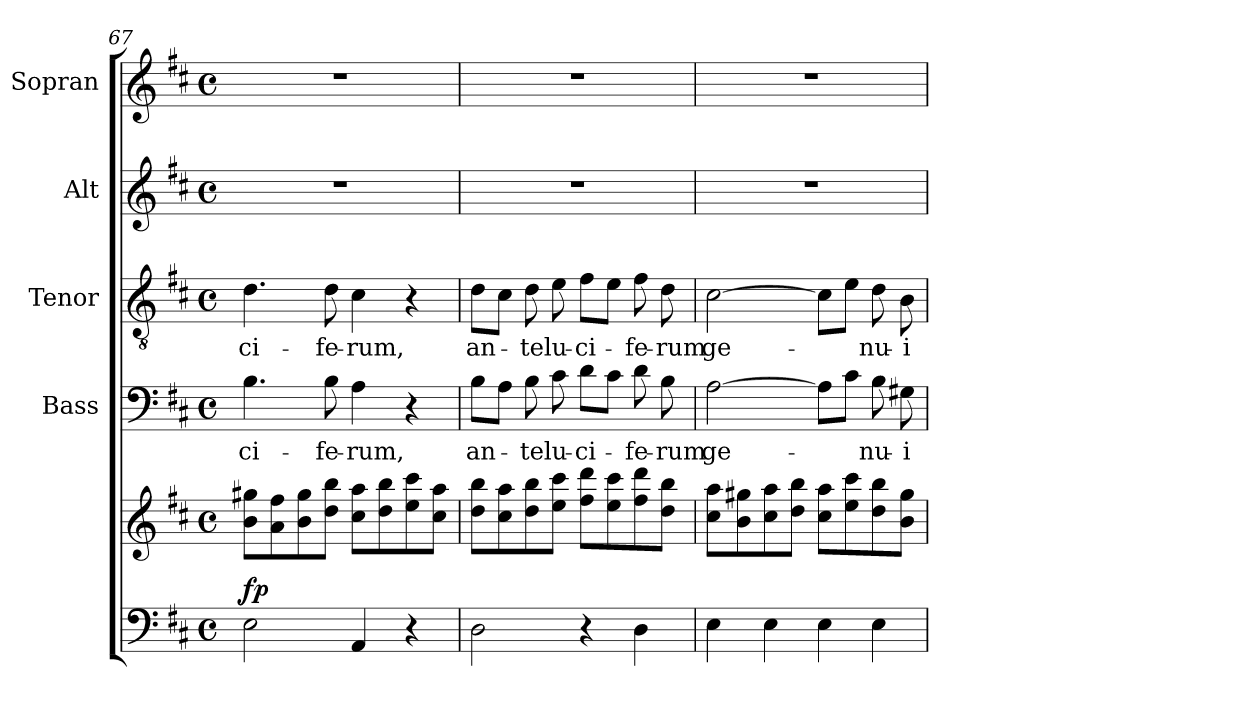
**kern	**kern	**dynam	**kern	**text	**kern	**text	**kern	**kern
*part5	*part5	*part5	*part4	*part4	*part3	*part3	*part2	*part1
*staff6	*staff5	*staff5/6	*staff4	*staff4	*staff3	*staff3	*staff2	*staff1
*	*	*	*I"Bass	*	*I"Tenor	*	*I"Alt	*I"Sopran
*	*	*	*I'B.	*	*I'T.	*	*I'A.	*I'S.
*clefF4	*clefG2	*	*clefF4	*	*clefGv2	*	*clefG2	*clefG2
*k[f#c#]	*k[f#c#]	*	*k[f#c#]	*	*k[f#c#]	*	*k[f#c#]	*k[f#c#]
*D:	*D:	*	*D:	*	*D:	*	*D:	*D:
*M4/4	*M4/4	*	*M4/4	*	*M4/4	*	*M4/4	*M4/4
*met(c)	*met(c)	*	*met(c)	*	*met(c)	*	*met(c)	*met(c)
=67	=67	=67	=67	=67	=67	=67	=67	=67
!	!	!LO:DY:a=2	!	!LO:LY:b	!	!LO:LY:b	!	!
2E\	8b\ 8gg#X\L	fp	4.B\	-ci-	4.d\	-ci-	1r	1r
.	8a\ 8ff#\	.	.	.	.	.	.	.
.	8b\ 8gg#\	.	.	.	.	.	.	.
!	!	!	!	!LO:LY:b	!	!LO:LY:b	!	!
.	8dd\ 8bb\J	.	8B\	-fe-	8d\	-fe-	.	.
!	!	!	!	!LO:LY:b	!	!LO:LY:b	!	!
4AA/	8cc#\ 8aa\L	.	4A\	-rum,	4c#\	-rum,	.	.
.	8dd\ 8bb\	.	.	.	.	.	.	.
4r	8ee\ 8ccc#\	.	4r	.	4r	.	.	.
.	8cc#\ 8aa\J	.	.	.	.	.	.	.
=68	=68	=68	=68	=68	=68	=68	=68	=68
!	!	!	!	!LO:LY:b	!	!LO:LY:b	!	!
2D\	8dd\ 8bb\L	.	8B\L	an-	8d\L	an-	1r	1r
.	8cc#\ 8aa\	.	8A\J	.	8c#\J	.	.	.
!	!	!	!	!LO:LY:b	!	!LO:LY:b	!	!
.	8dd\ 8bb\	.	8B\	-te	8d\	-te	.	.
!	!	!	!	!LO:LY:b	!	!LO:LY:b	!	!
.	8ee\ 8ccc#\J	.	8c#\	lu-	8e\	lu-	.	.
!	!	!	!	!LO:LY:b	!	!LO:LY:b	!	!
4r	8ff#\ 8ddd\L	.	8d\L	-ci-	8f#\L	-ci-	.	.
.	8ee\ 8ccc#\	.	8c#\J	.	8e\J	.	.	.
!	!	!	!	!LO:LY:b	!	!LO:LY:b	!	!
4D\	8ff#\ 8ddd\	.	8d\	-fe-	8f#\	-fe-	.	.
!	!	!	!	!LO:LY:b	!	!LO:LY:b	!	!
.	8dd\ 8bb\J	.	8B\	-rum	8d\	-rum	.	.
=69	=69	=69	=69	=69	=69	=69	=69	=69
!	!	!	!	!LO:LY:b	!	!LO:LY:b	!	!
4E\	8cc#\ 8aa\L	.	[2A\	ge-	[2c#\	ge-	1r	1r
.	8b\ 8gg#X\	.	.	.	.	.	.	.
4E\	8cc#\ 8aa\	.	.	.	.	.	.	.
.	8dd\ 8bb\J	.	.	.	.	.	.	.
4E\	8cc#\ 8aa\L	.	8A\L]	.	8c#\L]	.	.	.
.	8ee\ 8ccc#\	.	8c#\J	.	8e\J	.	.	.
!	!	!	!	!LO:LY:b	!	!LO:LY:b	!	!
4E\	8dd\ 8bb\	.	8B\	-nu-	8d\	-nu-	.	.
!	!	!	!	!LO:LY:b	!	!LO:LY:b	!	!
.	8b\ 8gg#\J	.	8G#X\	-i	8B\	-i	.	.
=	=	=	=	=	=	=	=	=
*-	*-	*-	*-	*-	*-	*-	*-	*-
